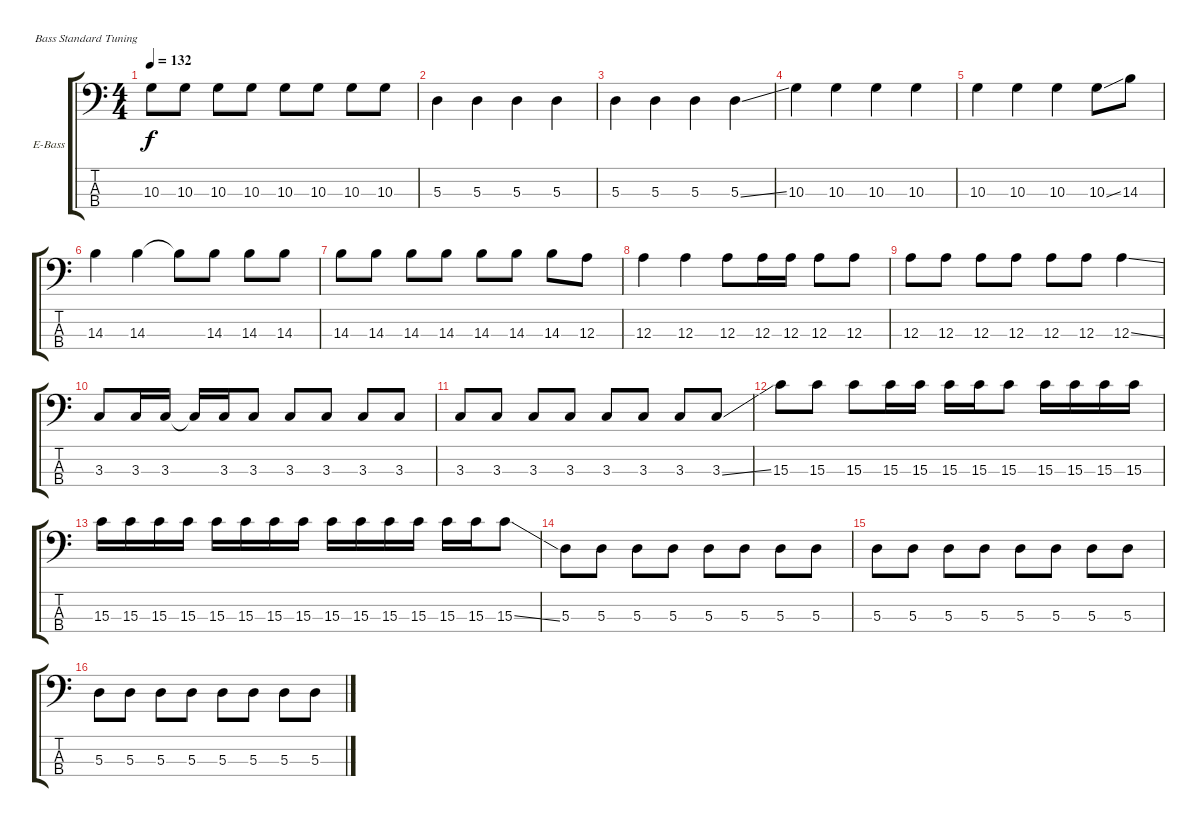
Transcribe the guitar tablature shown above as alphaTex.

\bracketExtendMode groupsimilarinstruments
\firstSystemTrackNameOrientation horizontal
\otherSystemsTrackNameOrientation horizontal
\track ("Adam" "E-Bass") {instrument electricbassfinger}
\staff {score tabs}
\tuning (G2 D2 A1 E1)
\ts (4 4)
\tempo 132
\clef f4
\ks c
10.3.8{dy f} 10.3.8 10.3.8 10.3.8 10.3.8 10.3.8 10.3.8 10.3.8 |
5.3.4 5.3.4 5.3.4 5.3.4 |
5.3.4 5.3.4 5.3.4 5.3{ss}.4 |
10.3.4 10.3.4 10.3.4 10.3.4 |
10.3.4 10.3.4 10.3.4 10.3{ss}.8 14.3.8 |
14.3.4 14.3.4 14.3{t}.8 14.3.8 14.3.8 14.3.8 |
14.3.8 14.3.8 14.3.8 14.3.8 14.3.8 14.3.8 14.3.8 12.3.8 |
12.3.4 12.3.4 12.3.8 12.3.16 12.3.16 12.3.8 12.3.8 |
12.3.8 12.3.8 12.3.8 12.3.8 12.3.8 12.3.8 12.3{ss}.4 |
3.3.8 3.3.16 3.3.16 3.3{t}.16 3.3.16 3.3.8 3.3.8 3.3.8 3.3.8 3.3.8 |
3.3.8 3.3.8 3.3.8 3.3.8 3.3.8 3.3.8 3.3.8 3.3{ss}.8 |
15.3.8 15.3.8 15.3.8 15.3.16 15.3.16 15.3.16 15.3.16 15.3.8 15.3.16 15.3.16 15.3.16 15.3.16 |
15.3.16 15.3.16 15.3.16 15.3.16 15.3.16 15.3.16 15.3.16 15.3.16 15.3.16 15.3.16 15.3.16 15.3.16 15.3.16 15.3.16 15.3{ss}.8 |
5.3.8 5.3.8 5.3.8 5.3.8 5.3.8 5.3.8 5.3.8 5.3.8 |
5.3.8 5.3.8 5.3.8 5.3.8 5.3.8 5.3.8 5.3.8 5.3.8 |
5.3.8 5.3.8 5.3.8 5.3.8 5.3.8 5.3.8 5.3.8 5.3.8
